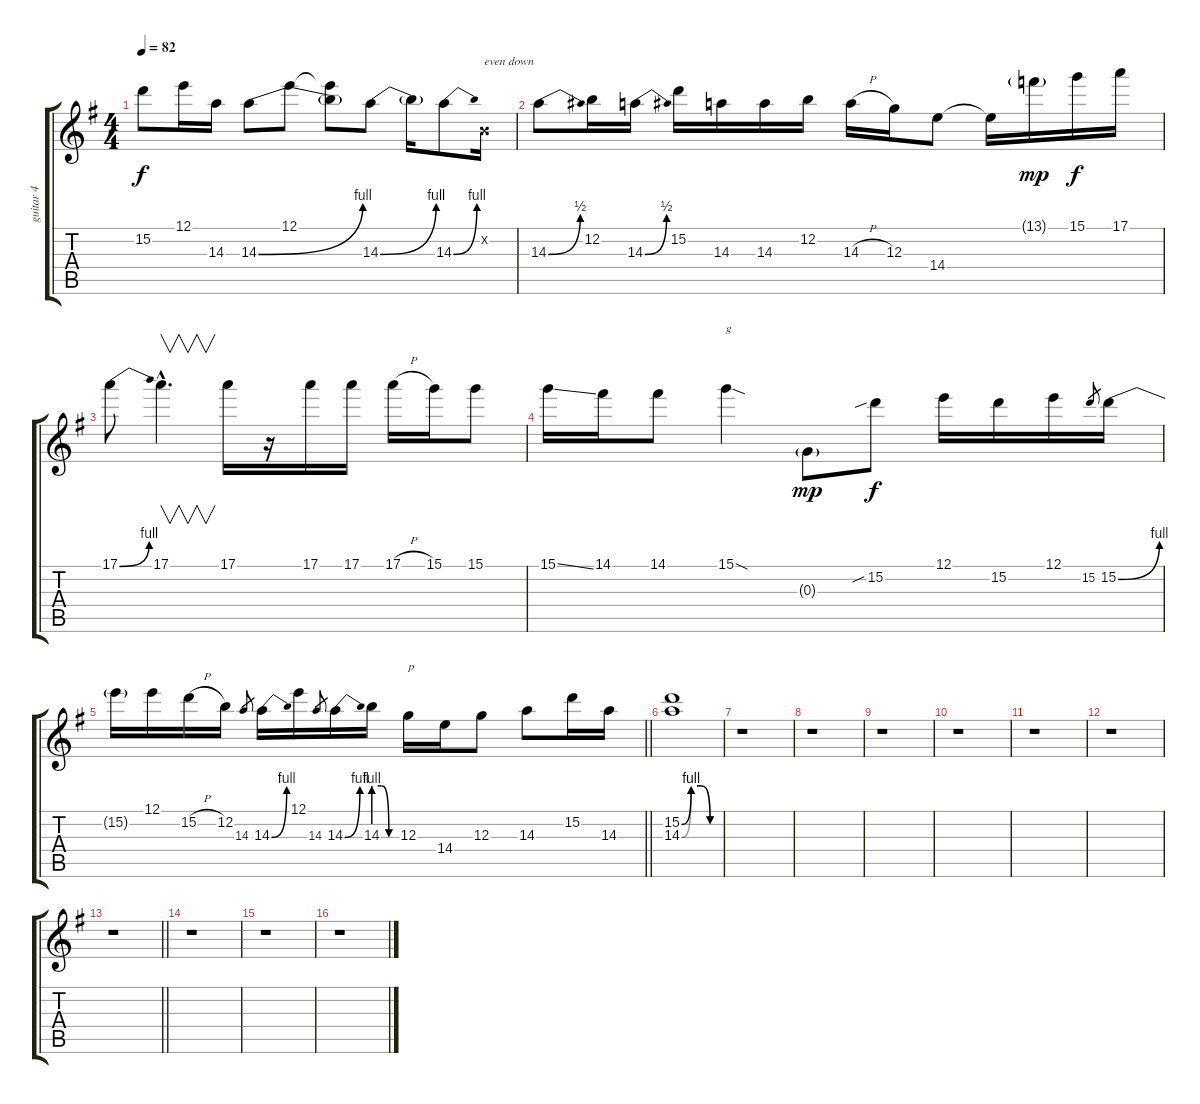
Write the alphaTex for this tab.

\track ("guitar 4" "guitar 4") {instrument distortionguitar}
\staff {score tabs}
\tuning (E4 B3 G3 D3 A2 E2) {hide}
\ts (4 4)
\tempo 82
\clef g2
\ks g
15.2{t}.8{dy f} 12.1.16 14.3.16 14.3{be (bend 0 0 60 4)}.8 12.1.8 (12.1{t} 14.3{t}).8 14.3{be (bend 0 0 60 4)}.8 14.3{t}.16 14.3{be (bend 0 0 60 4)}.8 0.2{x}.16{txt "even down"} |
14.3{be (bend 0 0 60 2)}.8 12.2.16 14.3{be (bend 0 0 60 2)}.16 15.2.16 14.3.16 14.3.16 12.2.16 14.3{h}.16 12.3.16 14.4.8 14.4{t}.16 13.1{g}.16{dy mp} 15.1.16{dy f} 17.1.16 |
17.1{be (bend 0 0 60 4)}.8 17.1{hac}.4{v d} 17.1.16 r.16 17.1.16 17.1.16 17.1{h}.16 15.1.16 15.1.8 |
15.1{ss}.16 14.1.16 14.1.8 15.1{sod}.4{txt "g"} 0.3{g}.8{dy mp} 15.2{sib}.8{dy f} 12.1.16 15.2.16 12.1.16 15.2.8{gr} 15.2{be (bend 0 0 60 4)}.16 |
\barLineRight lightlight
15.2{t}.16 12.1.16 15.2{h}.16 12.2.16 14.3.8{gr} 14.3{be (bend 0 0 60 4)}.16 12.1.16 14.3.8{gr} 14.3{be (bend 0 0 60 4)}.16 14.3{be (custom 0 4 20 4 40 0 60 0)}.16 12.3.16{txt "p"} 14.4.16 12.3.8 14.3.8 15.2.16 14.3.16 |
(15.2{be (custom 0 0 15 4 30 4 45 0 60 0)} 14.3{be (custom 0 0 15 4 30 4 45 0 60 0)}).1 |
r.1 |
r.1 |
r.1 |
r.1 |
r.1 |
r.1 |
\barLineRight lightlight
r.1 |
r.1 |
r.1 |
r.1
